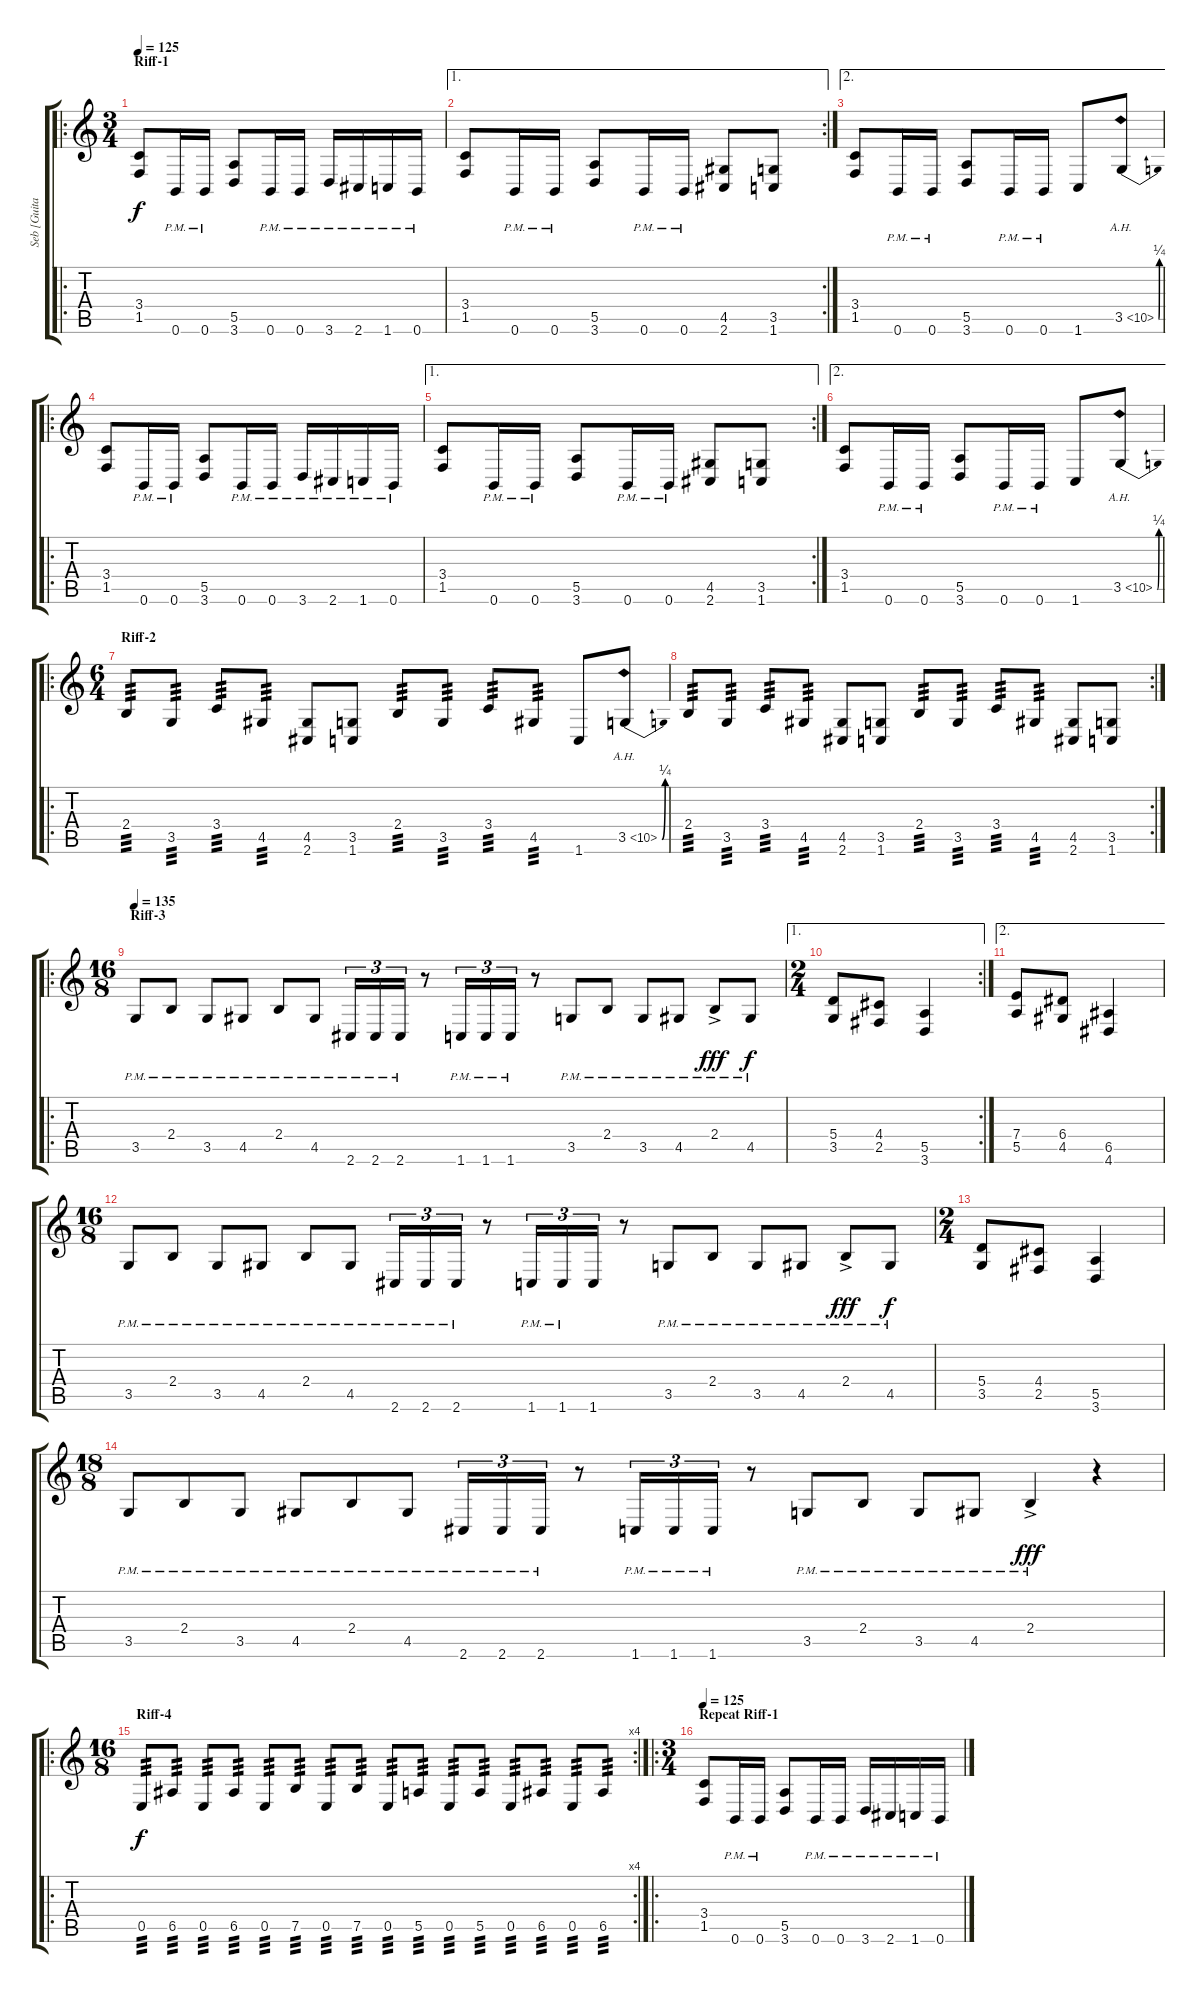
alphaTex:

\track ("Seb [Guitar Left]" "Seb [Guita") {instrument distortionguitar}
\staff {score tabs}
\tuning (B3 Gb3 D3 A2 E2 B1) {hide}
\ro
\ts (3 4)
\section ("" "Riff-1")
\tempo 125
\clef g2
\ks c
(3.4 1.5).8{dy f instrument distortionguitar} 0.6{pm}.16 0.6{pm}.16 (5.5 3.6).8 0.6{pm}.16 0.6{pm}.16 3.6{pm}.16 2.6{pm}.16 1.6{pm}.16 0.6{pm}.16 |
\ae 1
\rc 2
(3.4 1.5).8 0.6{pm}.16 0.6{pm}.16 (5.5 3.6).8 0.6{pm}.16 0.6{pm}.16 (4.5 2.6).8 (3.5 1.6).8 |
\ae 2
(3.4 1.5).8 0.6{pm}.16 0.6{pm}.16 (5.5 3.6).8 0.6{pm}.16 0.6{pm}.16 1.6.8 3.5{be (bend 0 0 60 1) ah 7}.8 |
\ro
(3.4 1.5).8 0.6{pm}.16 0.6{pm}.16 (5.5 3.6).8 0.6{pm}.16 0.6{pm}.16 3.6{pm}.16 2.6{pm}.16 1.6{pm}.16 0.6{pm}.16 |
\ae 1
\rc 2
(3.4 1.5).8 0.6{pm}.16 0.6{pm}.16 (5.5 3.6).8 0.6{pm}.16 0.6{pm}.16 (4.5 2.6).8 (3.5 1.6).8 |
\ae 2
(3.4 1.5).8 0.6{pm}.16 0.6{pm}.16 (5.5 3.6).8 0.6{pm}.16 0.6{pm}.16 1.6.8 3.5{be (bend 0 0 60 1) ah 7}.8 |
\ro
\ts (6 4)
\section ("" "Riff-2")
2.4.8{tp 3} 3.5.8{tp 3} 3.4.8{tp 3} 4.5.8{tp 3} (4.5 2.6).8 (3.5 1.6).8 2.4.8{tp 3} 3.5.8{tp 3} 3.4.8{tp 3} 4.5.8{tp 3} 1.6.8 3.5{be (bend 0 0 60 1) ah 7}.8 |
\rc 2
2.4.8{tp 3} 3.5.8{tp 3} 3.4.8{tp 3} 4.5.8{tp 3} (4.5 2.6).8 (3.5 1.6).8 2.4.8{tp 3} 3.5.8{tp 3} 3.4.8{tp 3} 4.5.8{tp 3} (4.5 2.6).8 (3.5 1.6).8 |
\ro
\ts (16 8)
\section ("" "Riff-3")
\tempo 135
3.5{pm}.8 2.4{pm}.8 3.5{pm}.8 4.5{pm}.8 2.4{pm}.8 4.5{pm}.8 2.6{pm}.16{tu (3 2)} 2.6{pm}.16{tu (3 2)} 2.6{pm}.16{tu (3 2)} r.8 1.6{pm}.16{tu (3 2)} 1.6{pm}.16{tu (3 2)} 1.6{pm}.16{tu (3 2)} r.8 3.5{pm}.8 2.4{pm}.8 3.5{pm}.8 4.5{pm}.8 2.4{ac pm}.8{dy fff} 4.5{pm}.8{dy f} |
\ae 1
\rc 2
\ts (2 4)
(5.4 3.5).8 (4.4 2.5).8 (5.5 3.6).4 |
\ae 2
(7.4 5.5).8 (6.4 4.5).8 (6.5 4.6).4 |
\ts (16 8)
3.5{pm}.8 2.4{pm}.8 3.5{pm}.8 4.5{pm}.8 2.4{pm}.8 4.5{pm}.8 2.6{pm}.16{tu (3 2)} 2.6{pm}.16{tu (3 2)} 2.6{pm}.16{tu (3 2)} r.8 1.6{pm}.16{tu (3 2)} 1.6{pm}.16{tu (3 2)} 1.6.16{tu (3 2)} r.8 3.5{pm}.8 2.4{pm}.8 3.5{pm}.8 4.5{pm}.8 2.4{ac pm}.8{dy fff} 4.5{pm}.8{dy f} |
\ts (2 4)
(5.4 3.5).8 (4.4 2.5).8 (5.5 3.6).4 |
\ts (18 8)
3.5{pm}.8 2.4{pm}.8 3.5{pm}.8 4.5{pm}.8 2.4{pm}.8 4.5{pm}.8 2.6{pm}.16{tu (3 2)} 2.6{pm}.16{tu (3 2)} 2.6{pm}.16{tu (3 2)} r.8 1.6{pm}.16{tu (3 2)} 1.6{pm}.16{tu (3 2)} 1.6{pm}.16{tu (3 2)} r.8 3.5{pm}.8 2.4{pm}.8 3.5{pm}.8 4.5{pm}.8 2.4{ac pm}.4{dy fff} r.4 |
\ro
\rc 4
\ts (16 8)
\section ("" "Riff-4")
0.5.8{tp 3 dy f} 6.5.8{tp 3} 0.5.8{tp 3} 6.5.8{tp 3} 0.5.8{tp 3} 7.5.8{tp 3} 0.5.8{tp 3} 7.5.8{tp 3} 0.5.8{tp 3} 5.5.8{tp 3} 0.5.8{tp 3} 5.5.8{tp 3} 0.5.8{tp 3} 6.5.8{tp 3} 0.5.8{tp 3} 6.5.8{tp 3} |
\ro
\ts (3 4)
\section ("" "Repeat Riff-1")
\tempo 125
(3.4 1.5).8 0.6{pm}.16 0.6{pm}.16 (5.5 3.6).8 0.6{pm}.16 0.6{pm}.16 3.6{pm}.16 2.6{pm}.16 1.6{pm}.16 0.6{pm}.16
